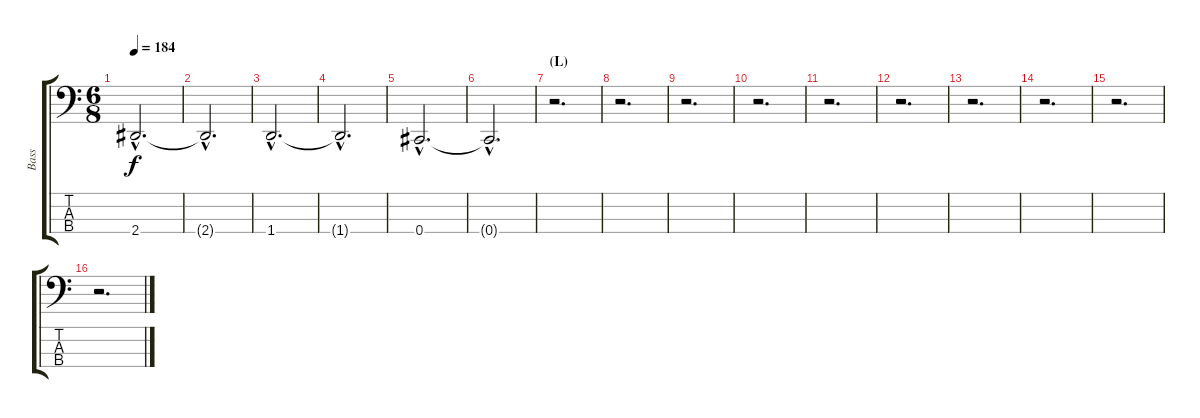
\track ("Bass" "Bass") {instrument electricbassfinger}
\staff {score tabs}
\tuning (Gb2 Db2 Ab1 Db1) {hide}
\ts (6 8)
\tempo 184
\clef f4
\ks c
2.4{hac}.2{d dy f} |
2.4{hac t}.2{d} |
1.4{hac}.2{d} |
1.4{hac t}.2{d} |
0.4{hac}.2{d} |
0.4{hac t}.2{d} |
\section ("" "(L)")
r.2{d} |
r.2{d} |
r.2{d} |
r.2{d} |
r.2{d} |
r.2{d} |
r.2{d} |
r.2{d} |
r.2{d} |
r.2{d}
